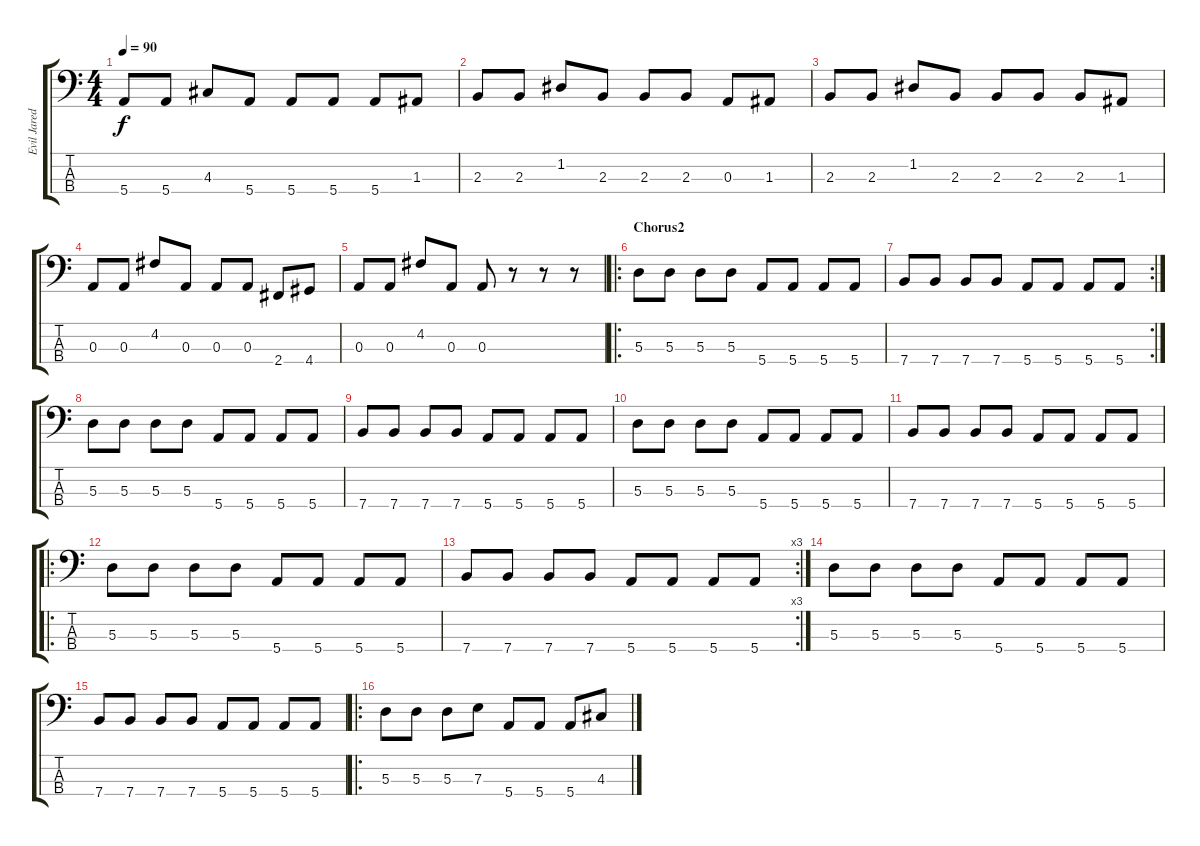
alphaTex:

\track ("Evil Jared Hasselhoff" "Evil Jared") {instrument electricbasspick}
\staff {score tabs}
\tuning (G2 D2 A1 E1) {hide}
\ts (4 4)
\tempo 90
\clef f4
\ks c
5.4.8{dy f} 5.4.8 4.3.8 5.4.8 5.4.8 5.4.8 5.4.8 1.3.8 |
2.3.8 2.3.8 1.2.8 2.3.8 2.3.8 2.3.8 0.3.8 1.3.8 |
2.3.8 2.3.8 1.2.8 2.3.8 2.3.8 2.3.8 2.3.8 1.3.8 |
0.3.8 0.3.8 4.2.8 0.3.8 0.3.8 0.3.8 2.4.8 4.4.8 |
0.3.8 0.3.8 4.2.8 0.3.8 0.3.8 r.8 r.8 r.8 |
\ro
\section ("" "Chorus2")
5.3.8 5.3.8 5.3.8 5.3.8 5.4.8 5.4.8 5.4.8 5.4.8 |
\rc 2
7.4.8 7.4.8 7.4.8 7.4.8 5.4.8 5.4.8 5.4.8 5.4.8 |
5.3.8 5.3.8 5.3.8 5.3.8 5.4.8 5.4.8 5.4.8 5.4.8 |
7.4.8 7.4.8 7.4.8 7.4.8 5.4.8 5.4.8 5.4.8 5.4.8 |
5.3.8 5.3.8 5.3.8 5.3.8 5.4.8 5.4.8 5.4.8 5.4.8 |
7.4.8 7.4.8 7.4.8 7.4.8 5.4.8 5.4.8 5.4.8 5.4.8 |
\ro
5.3.8 5.3.8 5.3.8 5.3.8 5.4.8 5.4.8 5.4.8 5.4.8 |
\rc 3
7.4.8 7.4.8 7.4.8 7.4.8 5.4.8 5.4.8 5.4.8 5.4.8 |
5.3.8 5.3.8 5.3.8 5.3.8 5.4.8 5.4.8 5.4.8 5.4.8 |
7.4.8 7.4.8 7.4.8 7.4.8 5.4.8 5.4.8 5.4.8 5.4.8 |
\ro
5.3.8 5.3.8 5.3.8 7.3.8 5.4.8 5.4.8 5.4.8 4.3.8
